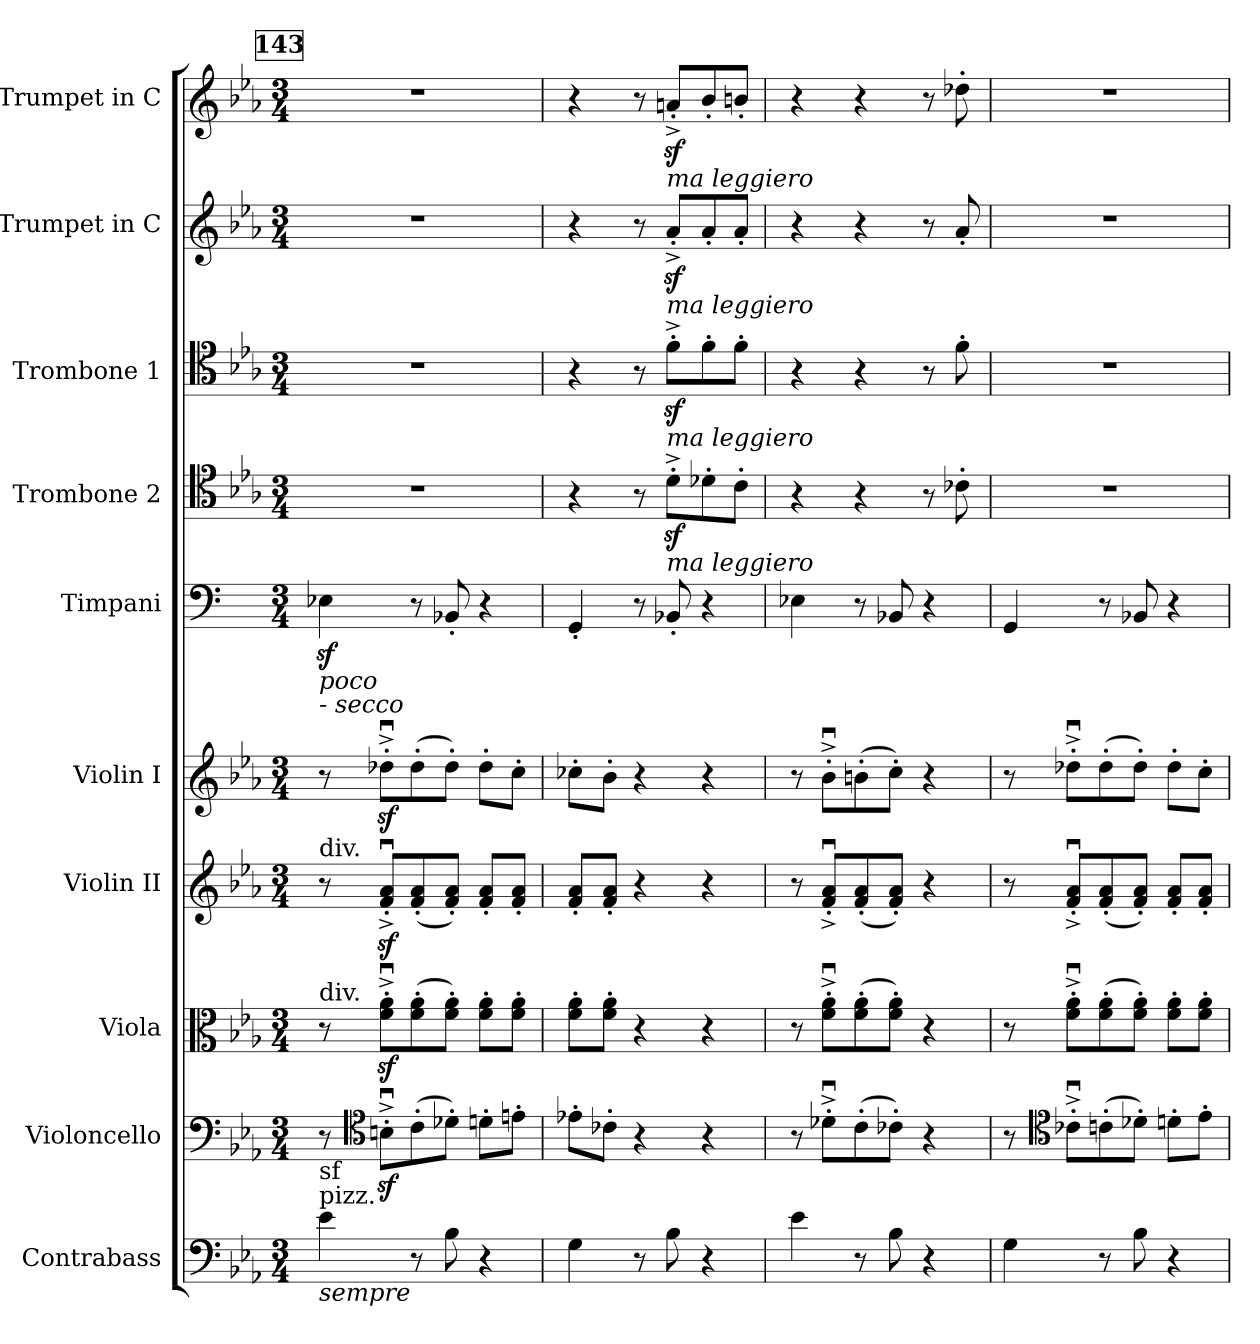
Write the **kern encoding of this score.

**kern	**kern	**kern	**kern	**kern	**kern	**kern	**kern	**kern	**kern
*part10	*part9	*part8	*part7	*part6	*part5	*part4	*part3	*part2	*part1
*staff10	*staff9	*staff8	*staff7	*staff6	*staff5	*staff4	*staff3	*staff2	*staff1
*I"Contrabass	*I"Violoncello	*I"Viola	*I"Violin II	*I"Violin I	*I"Timpani	*I"Trombone 2	*I"Trombone 1	*I"Trumpet in C	*I"Trumpet in C
*I'Cb.	*I'Vc.	*I'Vla.	*I'Vln. II	*I'Vln. I	*I'Timp.	*	*	*	*
!!LO:PB:g=z
*clefF4	*clefF4	*clefC3	*clefG2	*clefG2	*clefF4	*clefC4	*clefC4	*clefG2	*clefG2
*ITrd7c12	*	*	*	*	*	*	*	*	*
*k[b-e-a-]	*k[b-e-a-]	*k[b-e-a-]	*k[b-e-a-]	*k[b-e-a-]	*k[]	*k[b-e-a-]	*k[b-e-a-]	*k[b-e-a-]	*k[b-e-a-]
*E-:	*E-:	*E-:	*E-:	*E-:	*C:	*E-:	*E-:	*E-:	*E-:
*M3/4	*M3/4	*M3/4	*M3/4	*M3/4	*M3/4	*M3/4	*M3/4	*M3/4	*M3/4
*MM184	*MM184	*MM184	*MM184	*MM184	*MM184	*MM184	*MM184	*MM184	*MM184
!!LO:REH:place=s1:B:color=#000000:enc=box:fs=12.8556:t=143
=121	=121	=121	=121	=121	=121	=121	=121	=121	=121
!	!	!	!	!	!LO:TX:b:i:t=poco	!	!	!	!
!	!	!	!	!	!LO:TX:b:i:t=- secco	!	!	!	!
!	!	!	!LO:TX:a:t=div.	!	!	!	!	!	!
!	!	!LO:TX:a:t=div.	!	!	!	!	!	!	!
!LO:TX:a:t=pizz.	!	!	!	!	!	!	!	!	!
!LO:TX:b:i:t=sempre	!	!	!	!	!	!	!	!	!
!LO:TX:t=sf	!	!	!	!	!	!	!	!	!
!	!	!	!	!	!	!LO:N:vis=1	!LO:N:vis=1	!LO:N:vis=1	!LO:N:vis=1
4E-i\	8r	8r	8r	8r	4E-Xzi\	2.r	2.r	2.r	2.r
*	*clefC4	*	*	*	*	*	*	*	*
.	8Bnzu'^i\L	8fi\zu'^ 8a-izu'^L	8fi/zu'^ 8a-izu'^L	8dd-Xzu'^i\L	.	.	.	.	.
8r	(8c'i\	(8fi\' 8a-i'	(8fi/' 8a-i'	(8dd-'i\	8r	.	.	.	.
8BB-i\	8d-X'i\J)	8fi\' 8a-i'J)	8fi/' 8a-i'J)	8dd-'i\J)	8BB-X'i/	.	.	.	.
4r	8dn'i\L	8fi\' 8a-i'L	8fi/' 8a-i'L	8dd-'i\L	4r	.	.	.	.
.	8en'i\J	8fi\' 8a-i'J	8fi/' 8a-i'J	8cc'i\J	.	.	.	.	.
=122	=122	=122	=122	=122	=122	=122	=122	=122	=122
4GGi\	8e-X'i\L	8fi\' 8a-i'L	8fi/' 8a-i'L	8cc-X'i\L	4GG'i/	4r	4r	4r	4r
.	8c-X'i\J	8fi\' 8a-i'J	8fi/' 8a-i'J	8b-'i\J	.	.	.	.	.
8r	4r	4r	4r	4r	8r	8r	8r	8r	8r
!	!	!	!	!	!	!	!	!	!LO:TX:b:i:t=ma leggiero
!	!	!	!	!	!	!	!	!LO:TX:b:i:t=ma leggiero	!
!	!	!	!	!	!	!	!LO:TX:b:i:t=ma leggiero	!	!
!	!	!	!	!	!	!LO:TX:b:i:t=ma leggiero	!	!	!
8BB-i\	.	.	.	.	8BB-X'i/	8dz'^i\L	8fz'^i\L	8a-z'^i/L	8anz'^i/L
4r	4r	4r	4r	4r	4r	8d-X'i\	8f'i\	8a-'i/	8b-'i/
.	.	.	.	.	.	8c'i\J	8f'i\J	8a-'i/J	8bn'i/J
=123	=123	=123	=123	=123	=123	=123	=123	=123	=123
4E-i\	8r	8r	8r	8r	4E-Xi\	4r	4r	4r	4r
.	8d-Xu'^i\L	8fi\u'^ 8a-iu'^L	8fi/u'^ 8a-iu'^L	8b-u'^i\L	.	.	.	.	.
8r	(8c'i\	(8fi\' 8a-i'	(8fi/' 8a-i'	(8bn'i\	8r	4r	4r	4r	4r
8BB-i\	8c-X'i\J)	8fi\' 8a-i'J)	8fi/' 8a-i'J)	8cc'i\J)	8BB-Xi/	.	.	.	.
4r	4r	4r	4r	4r	4r	8r	8r	8r	8r
.	.	.	.	.	.	8c-X'i\	8f'i\	8a-'i/	8dd-X'i\
!!LO:PB:g=z
=124	=124	=124	=124	=124	=124	=124	=124	=124	=124
!	!	!	!	!	!	!LO:N:vis=1	!LO:N:vis=1	!LO:N:vis=1	!LO:N:vis=1
4GGi\	8r	8r	8r	8r	4GGi/	2.r	2.r	2.r	2.r
*	*clefC4	*	*	*	*	*	*	*	*
.	8c-Xu'^i\L	8fi\u'^ 8a-iu'^L	8fi/u'^ 8a-iu'^L	8dd-Xu'^i\L	.	.	.	.	.
8r	(8cn'i\	(8fi\' 8a-i'	(8fi/' 8a-i'	(8dd-'i\	8r	.	.	.	.
8BB-i\	8d-X'i\J)	8fi\' 8a-i'J)	8fi/' 8a-i'J)	8dd-'i\J)	8BB-Xi/	.	.	.	.
4r	8dn'i\L	8fi\' 8a-i'L	8fi/' 8a-i'L	8dd-'i\L	4r	.	.	.	.
.	8e-'i\J	8fi\' 8a-i'J	8fi/' 8a-i'J	8cc'i\J	.	.	.	.	.
=	=	=	=	=	=	=	=	=	=
*-	*-	*-	*-	*-	*-	*-	*-	*-	*-
